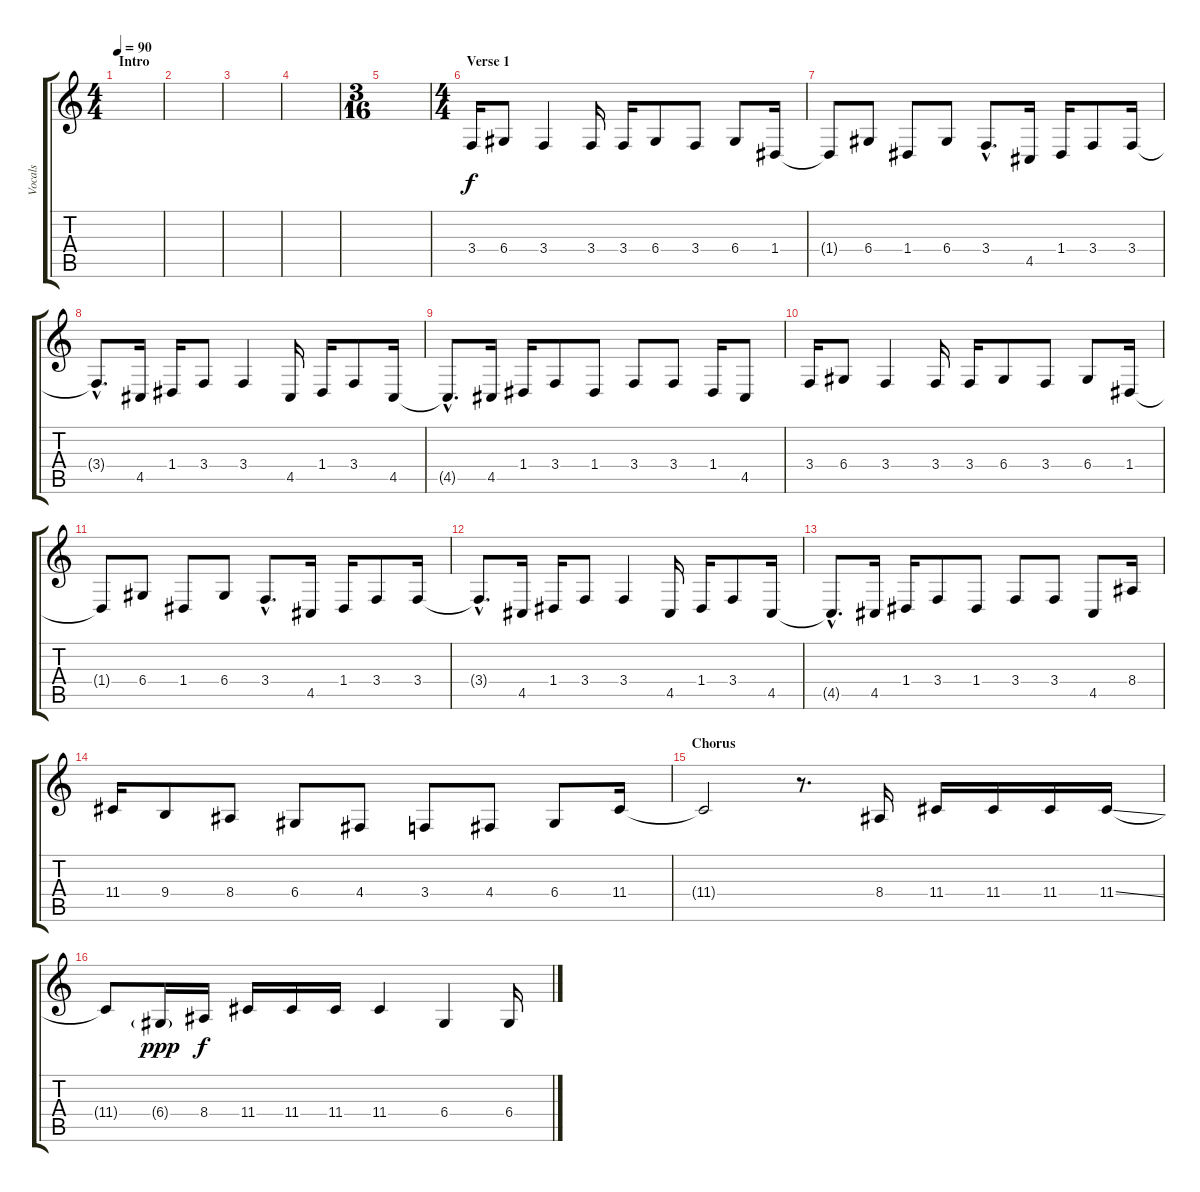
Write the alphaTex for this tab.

\track ("Vocals" "Vocals") {instrument lead1square}
\staff {score tabs}
\tuning (E4 B3 G3 D3 A2 E2) {hide}
\ts (4 4)
\section ("" "Intro")
\tempo 90
\clef g2
\ks c
|
|
|
|
\ts (3 16)
|
\ts (4 4)
\section ("" "Verse 1")
3.4.16 6.4.8 3.4.4 3.4.16 3.4.16 6.4.8 3.4.8 6.4.8 1.4.16 |
1.4{t}.8 6.4.8 1.4.8 6.4.8 3.4{hac}.8{d} 4.5.16 1.4.16 3.4.8 3.4.16 |
3.4{hac t}.8{d} 4.5.16 1.4.16 3.4.8 3.4.4 4.5.16 1.4.16 3.4.8 4.5.16 |
4.5{hac t}.8{d} 4.5.16 1.4.16 3.4.8 1.4.8 3.4.8 3.4.8 1.4.16 4.5.8 |
3.4.16 6.4.8 3.4.4 3.4.16 3.4.16 6.4.8 3.4.8 6.4.8 1.4.16 |
1.4{t}.8 6.4.8 1.4.8 6.4.8 3.4{hac}.8{d} 4.5.16 1.4.16 3.4.8 3.4.16 |
3.4{hac t}.8{d} 4.5.16 1.4.16 3.4.8 3.4.4 4.5.16 1.4.16 3.4.8 4.5.16 |
4.5{hac t}.8{d} 4.5.16 1.4.16 3.4.8 1.4.8 3.4.8 3.4.8 4.5.8 8.4.16 |
11.4.16 9.4.8 8.4.8 6.4.8 4.4.8 3.4.8 4.4.8 6.4.8 11.4.16 |
\section ("" "Chorus")
11.4{t}.2 r.8{d} 8.4.16 11.4.16 11.4.16 11.4.16 11.4{ss}.16 |
11.4{t}.8 6.4{g}.16{dy ppp} 8.4.16{dy f} 11.4.16 11.4.16 11.4.16 11.4.4 6.4.4 6.4.16
